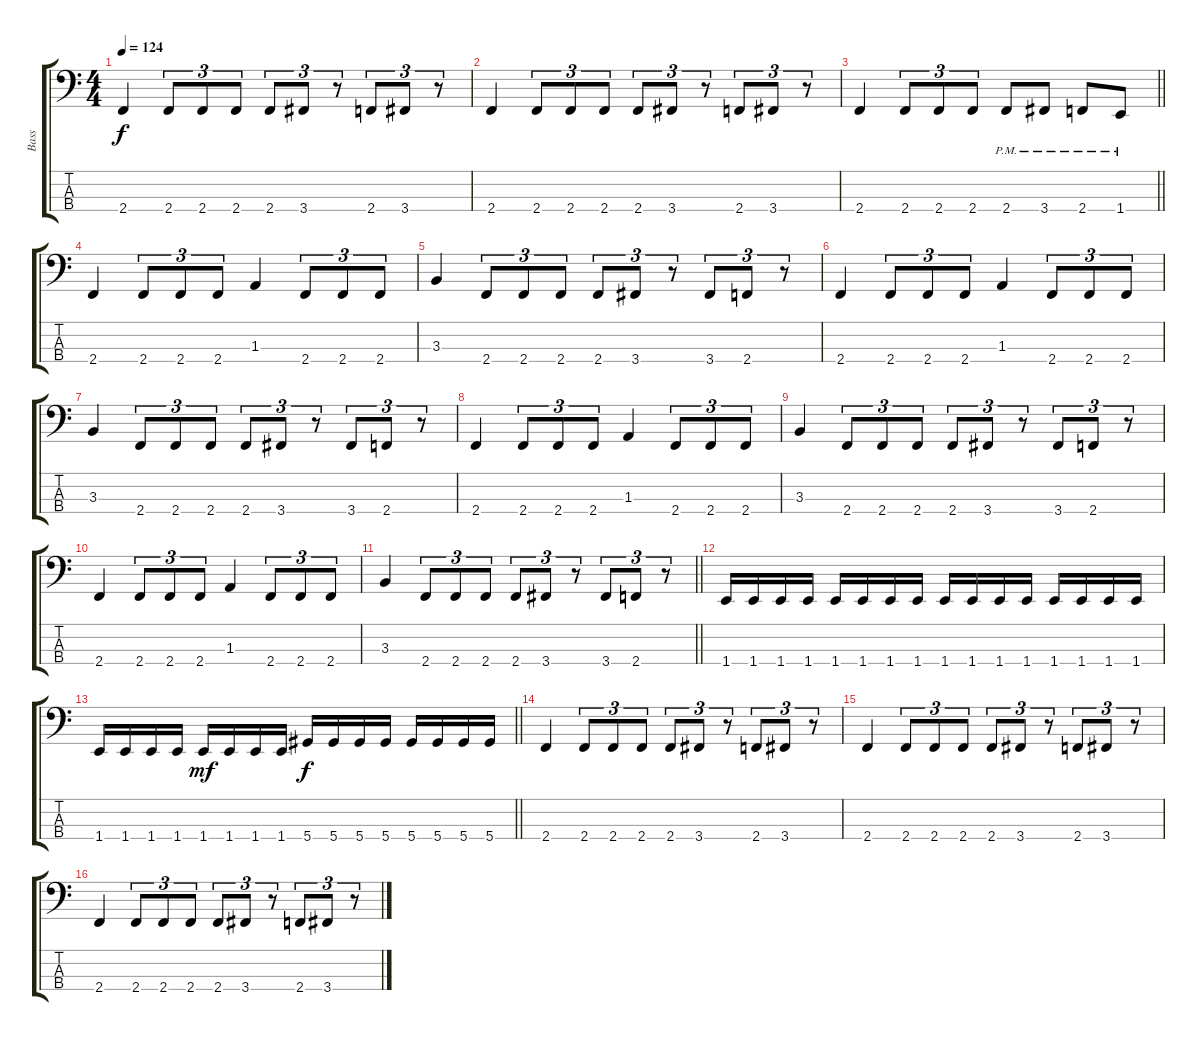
\track ("Bass" "Bass") {instrument electricbassfinger}
\staff {score tabs}
\tuning (Gb2 Db2 Ab1 Eb1) {hide}
\ts (4 4)
\tempo 124
\clef f4
\ks c
2.4.4{dy f} 2.4.8{tu (3 2)} 2.4.8{tu (3 2)} 2.4.8{tu (3 2)} 2.4.8{tu (3 2)} 3.4.8{tu (3 2)} r.8{tu (3 2)} 2.4.8{tu (3 2)} 3.4.8{tu (3 2)} r.8{tu (3 2)} |
2.4.4 2.4.8{tu (3 2)} 2.4.8{tu (3 2)} 2.4.8{tu (3 2)} 2.4.8{tu (3 2)} 3.4.8{tu (3 2)} r.8{tu (3 2)} 2.4.8{tu (3 2)} 3.4.8{tu (3 2)} r.8{tu (3 2)} |
\barLineRight lightlight
2.4.4 2.4.8{tu (3 2)} 2.4.8{tu (3 2)} 2.4.8{tu (3 2)} 2.4{pm}.8 3.4{pm}.8 2.4{pm}.8 1.4{pm}.8 |
2.4.4 2.4.8{tu (3 2)} 2.4.8{tu (3 2)} 2.4.8{tu (3 2)} 1.3.4 2.4.8{tu (3 2)} 2.4.8{tu (3 2)} 2.4.8{tu (3 2)} |
3.3.4 2.4.8{tu (3 2)} 2.4.8{tu (3 2)} 2.4.8{tu (3 2)} 2.4.8{tu (3 2)} 3.4.8{tu (3 2)} r.8{tu (3 2)} 3.4.8{tu (3 2)} 2.4.8{tu (3 2)} r.8{tu (3 2)} |
2.4.4 2.4.8{tu (3 2)} 2.4.8{tu (3 2)} 2.4.8{tu (3 2)} 1.3.4 2.4.8{tu (3 2)} 2.4.8{tu (3 2)} 2.4.8{tu (3 2)} |
3.3.4 2.4.8{tu (3 2)} 2.4.8{tu (3 2)} 2.4.8{tu (3 2)} 2.4.8{tu (3 2)} 3.4.8{tu (3 2)} r.8{tu (3 2)} 3.4.8{tu (3 2)} 2.4.8{tu (3 2)} r.8{tu (3 2)} |
2.4.4 2.4.8{tu (3 2)} 2.4.8{tu (3 2)} 2.4.8{tu (3 2)} 1.3.4 2.4.8{tu (3 2)} 2.4.8{tu (3 2)} 2.4.8{tu (3 2)} |
3.3.4 2.4.8{tu (3 2)} 2.4.8{tu (3 2)} 2.4.8{tu (3 2)} 2.4.8{tu (3 2)} 3.4.8{tu (3 2)} r.8{tu (3 2)} 3.4.8{tu (3 2)} 2.4.8{tu (3 2)} r.8{tu (3 2)} |
2.4.4 2.4.8{tu (3 2)} 2.4.8{tu (3 2)} 2.4.8{tu (3 2)} 1.3.4 2.4.8{tu (3 2)} 2.4.8{tu (3 2)} 2.4.8{tu (3 2)} |
\barLineRight lightlight
3.3.4 2.4.8{tu (3 2)} 2.4.8{tu (3 2)} 2.4.8{tu (3 2)} 2.4.8{tu (3 2)} 3.4.8{tu (3 2)} r.8{tu (3 2)} 3.4.8{tu (3 2)} 2.4.8{tu (3 2)} r.8{tu (3 2)} |
1.4.16 1.4.16 1.4.16 1.4.16 1.4.16 1.4.16 1.4.16 1.4.16 1.4.16 1.4.16 1.4.16 1.4.16 1.4.16 1.4.16 1.4.16 1.4.16 |
\barLineRight lightlight
1.4.16 1.4.16 1.4.16 1.4.16 1.4.16{dy mf} 1.4.16 1.4.16 1.4.16 5.4.16{dy f} 5.4.16 5.4.16 5.4.16 5.4.16 5.4.16 5.4.16 5.4.16 |
2.4.4 2.4.8{tu (3 2)} 2.4.8{tu (3 2)} 2.4.8{tu (3 2)} 2.4.8{tu (3 2)} 3.4.8{tu (3 2)} r.8{tu (3 2)} 2.4.8{tu (3 2)} 3.4.8{tu (3 2)} r.8{tu (3 2)} |
2.4.4 2.4.8{tu (3 2)} 2.4.8{tu (3 2)} 2.4.8{tu (3 2)} 2.4.8{tu (3 2)} 3.4.8{tu (3 2)} r.8{tu (3 2)} 2.4.8{tu (3 2)} 3.4.8{tu (3 2)} r.8{tu (3 2)} |
2.4.4 2.4.8{tu (3 2)} 2.4.8{tu (3 2)} 2.4.8{tu (3 2)} 2.4.8{tu (3 2)} 3.4.8{tu (3 2)} r.8{tu (3 2)} 2.4.8{tu (3 2)} 3.4.8{tu (3 2)} r.8{tu (3 2)}
